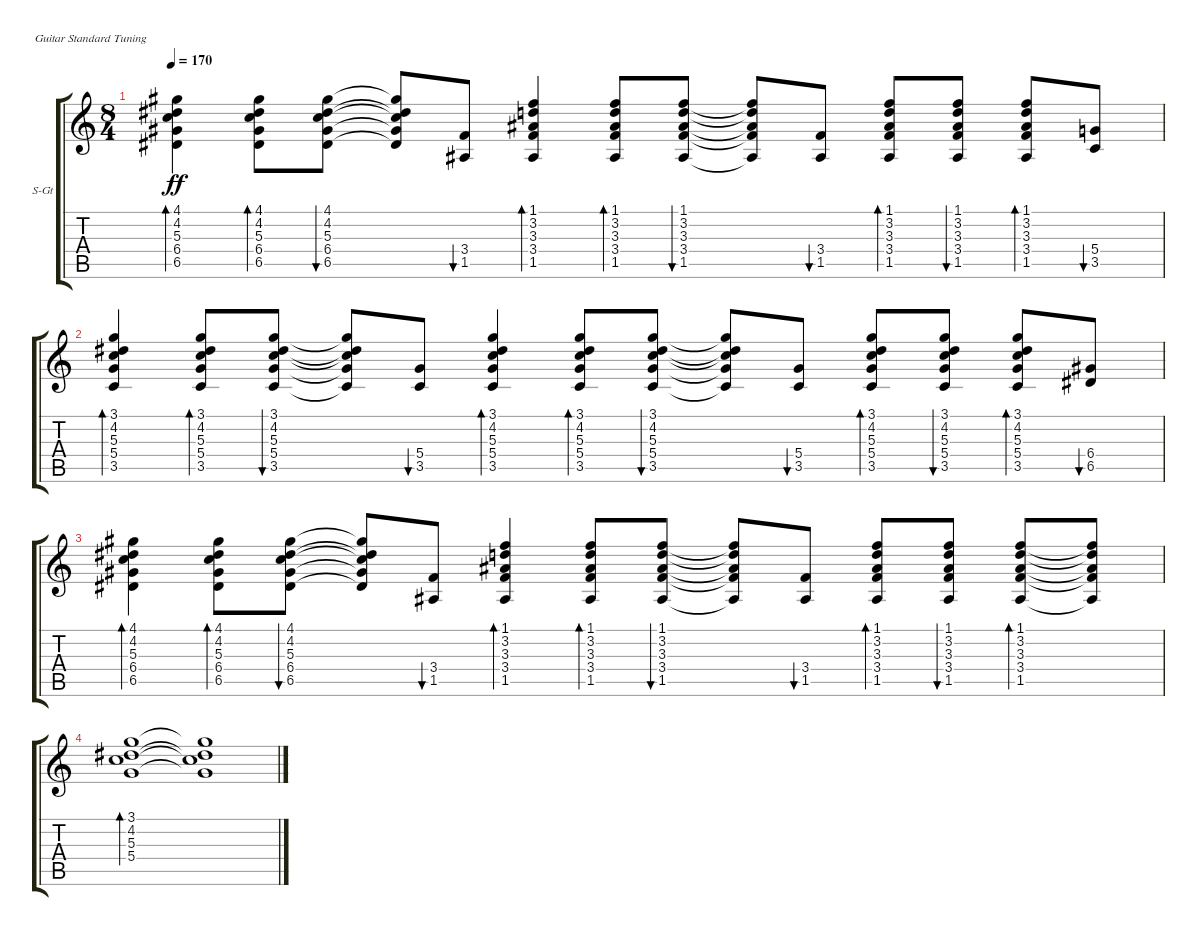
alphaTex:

\defaultSystemsLayout 4
\bracketExtendMode groupsimilarinstruments
\firstSystemTrackNameOrientation horizontal
\otherSystemsTrackNameOrientation horizontal
\track ("Rhytm" "S-Gt") {instrument acousticguitarsteel}
\staff {score tabs}
\tuning (E4 B3 G3 D3 A2 E2)
\ts (8 4)
\tempo 170
\clef g2
\ks c
(6.4 5.3 4.2 4.1 6.5).4{bd 115 dy ff} (6.4 5.3 4.2 4.1 6.5).8{bd 115} (6.4 5.3 4.2 4.1 6.5).8{bu 114} (6.4{t} 5.3{t} 4.2{t} 4.1{t} 6.5{t}).8 (3.4 1.5).8{bu 114} (3.4 3.3 3.2 1.1 1.5).4{bd 115} (3.4 3.3 3.2 1.1 1.5).8{bd 115} (3.4 3.3 3.2 1.1 1.5).8{bu 114} (3.4{t} 3.3{t} 3.2{t} 1.1{t} 1.5{t}).8 (3.4 1.5).8{bu 114} (3.4 3.3 3.2 1.1 1.5).8{bd 115} (3.4 3.3 3.2 1.1 1.5).8{bu 114} (3.4 3.3 3.2 1.1 1.5).8{bd 115} (5.4 3.5).8{bu 114} |
(5.4 5.3 4.2 3.1 3.5).4{bd 115} (5.4 5.3 4.2 3.1 3.5).8{bd 115} (5.4 5.3 4.2 3.1 3.5).8{bu 114} (5.4{t} 5.3{t} 4.2{t} 3.1{t} 3.5{t}).8 (3.5 5.4).8{bu 114} (5.4 5.3 4.2 3.1 3.5).4{bd 115} (5.4 5.3 4.2 3.1 3.5).8{bd 115} (5.4 5.3 4.2 3.1 3.5).8{bu 114} (5.4{t} 5.3{t} 4.2{t} 3.1{t} 3.5{t}).8 (5.4 3.5).8{bu 114} (5.4 5.3 4.2 3.1 3.5).8{bd 115} (5.4 5.3 4.2 3.1 3.5).8{bu 114} (5.4 5.3 4.2 3.1 3.5).8{bd 115} (6.4 6.5).8{bu 114} |
(6.4 5.3 4.2 4.1 6.5).4{bd 115} (6.4 5.3 4.2 4.1 6.5).8{bd 115} (6.4 5.3 4.2 4.1 6.5).8{bu 114} (6.4{t} 5.3{t} 4.2{t} 4.1{t} 6.5{t}).8 (3.4 1.5).8{bu 114} (3.4 3.3 3.2 1.1 1.5).4{bd 115} (3.4 3.3 3.2 1.1 1.5).8{bd 115} (3.4 3.3 3.2 1.1 1.5).8{bu 114} (3.4{t} 3.3{t} 3.2{t} 1.1{t} 1.5{t}).8 (3.4 1.5).8{bu 114} (3.4 3.3 3.2 1.1 1.5).8{bd 115} (3.4 3.3 3.2 1.1 1.5).8{bu 114} (3.4 3.3 3.2 1.1 1.5).8{bd 115} (3.4{t} 3.3{t} 3.2{t} 1.1{t} 1.5{t}).8 |
(5.4 5.3 4.2 3.1).1{bd 30} (5.4{t} 5.3{t} 4.2{t} 3.1{t}).1
